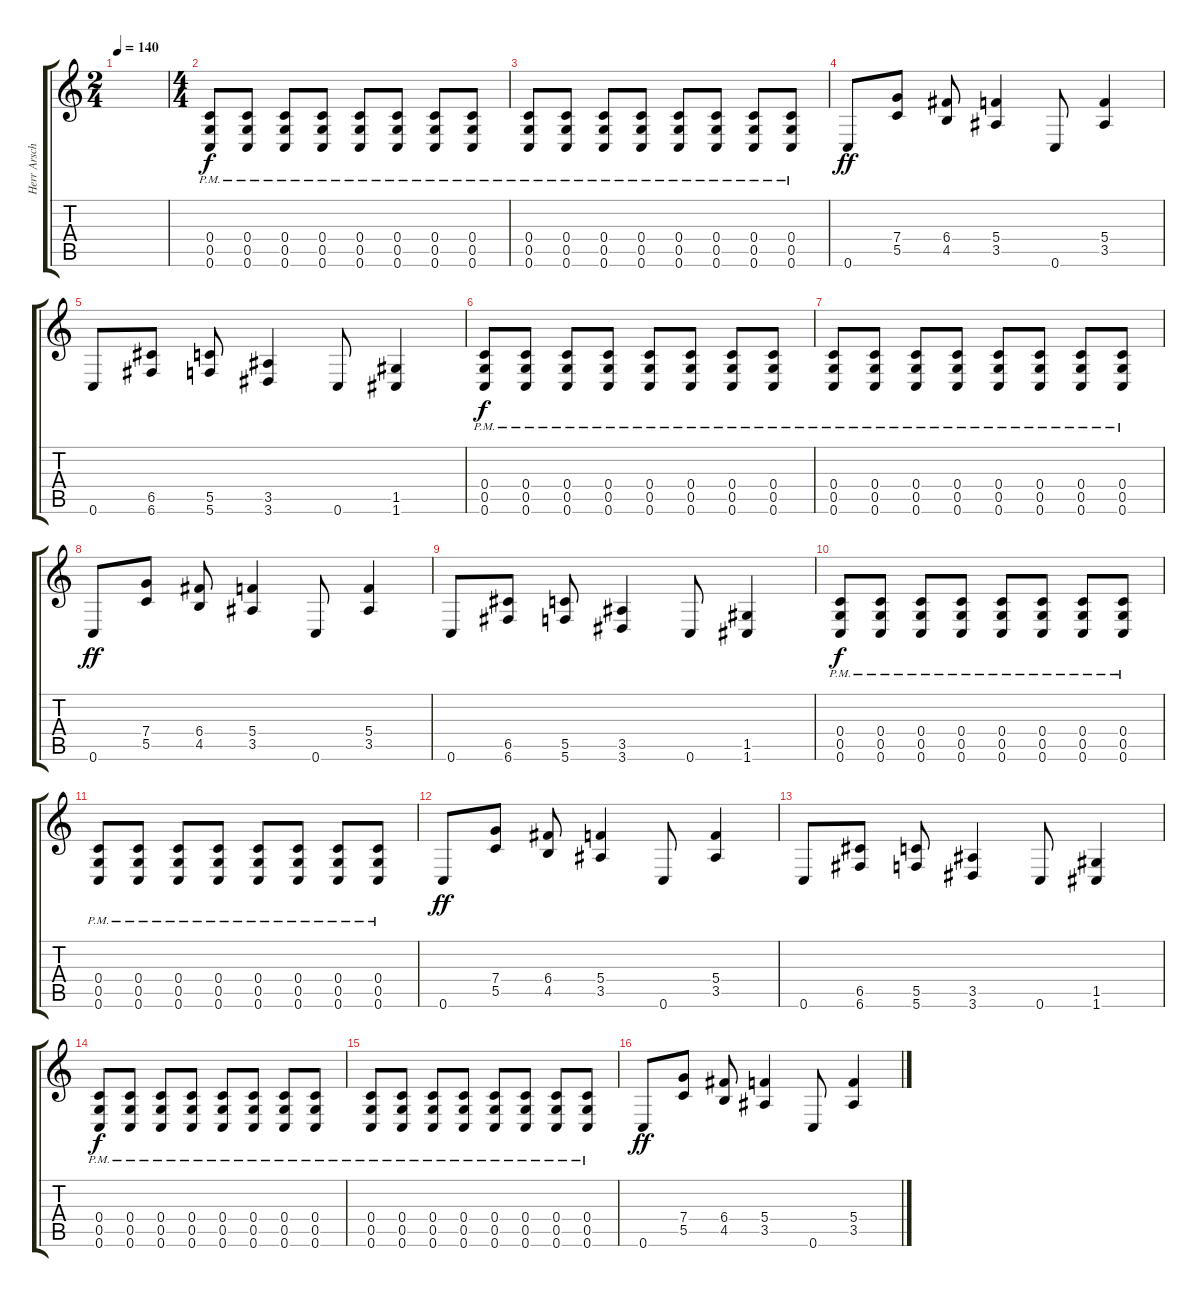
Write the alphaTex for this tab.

\track ("Herr Arschstein" "Herr Arsch") {instrument distortionguitar}
\staff {score tabs}
\tuning (D4 A3 F3 C3 G2 C2) {hide}
\ts (2 4)
\tempo 140
\clef g2
\ks c
|
\ts (4 4)
(0.4{pm} 0.5{pm} 0.6{pm}).8 (0.4{pm} 0.5{pm} 0.6{pm}).8 (0.4{pm} 0.5{pm} 0.6{pm}).8 (0.4{pm} 0.5{pm} 0.6{pm}).8 (0.4{pm} 0.5{pm} 0.6{pm}).8 (0.4{pm} 0.5{pm} 0.6{pm}).8 (0.4{pm} 0.5{pm} 0.6{pm}).8 (0.4{pm} 0.5{pm} 0.6{pm}).8 |
(0.4{pm} 0.5{pm} 0.6{pm}).8 (0.4{pm} 0.5{pm} 0.6{pm}).8 (0.4{pm} 0.5{pm} 0.6{pm}).8 (0.4{pm} 0.5{pm} 0.6{pm}).8 (0.4{pm} 0.5{pm} 0.6{pm}).8 (0.4{pm} 0.5{pm} 0.6{pm}).8 (0.4{pm} 0.5{pm} 0.6{pm}).8 (0.4{pm} 0.5{pm} 0.6{pm}).8 |
0.6.8{dy ff} (7.4 5.5).8 (6.4 4.5).8 (5.4 3.5).4 0.6.8 (5.4 3.5).4 |
0.6.8 (6.5 6.6).8 (5.5 5.6).8 (3.5 3.6).4 0.6.8 (1.5 1.6).4 |
(0.4{pm} 0.5{pm} 0.6{pm}).8{dy f} (0.4{pm} 0.5{pm} 0.6{pm}).8 (0.4{pm} 0.5{pm} 0.6{pm}).8 (0.4{pm} 0.5{pm} 0.6{pm}).8 (0.4{pm} 0.5{pm} 0.6{pm}).8 (0.4{pm} 0.5{pm} 0.6{pm}).8 (0.4{pm} 0.5{pm} 0.6{pm}).8 (0.4{pm} 0.5{pm} 0.6{pm}).8 |
(0.4{pm} 0.5{pm} 0.6{pm}).8 (0.4{pm} 0.5{pm} 0.6{pm}).8 (0.4{pm} 0.5{pm} 0.6{pm}).8 (0.4{pm} 0.5{pm} 0.6{pm}).8 (0.4{pm} 0.5{pm} 0.6{pm}).8 (0.4{pm} 0.5{pm} 0.6{pm}).8 (0.4{pm} 0.5{pm} 0.6{pm}).8 (0.4{pm} 0.5{pm} 0.6{pm}).8 |
0.6.8{dy ff} (7.4 5.5).8 (6.4 4.5).8 (5.4 3.5).4 0.6.8 (5.4 3.5).4 |
0.6.8 (6.5 6.6).8 (5.5 5.6).8 (3.5 3.6).4 0.6.8 (1.5 1.6).4 |
(0.4{pm} 0.5{pm} 0.6{pm}).8{dy f} (0.4{pm} 0.5{pm} 0.6{pm}).8 (0.4{pm} 0.5{pm} 0.6{pm}).8 (0.4{pm} 0.5{pm} 0.6{pm}).8 (0.4{pm} 0.5{pm} 0.6{pm}).8 (0.4{pm} 0.5{pm} 0.6{pm}).8 (0.4{pm} 0.5{pm} 0.6{pm}).8 (0.4{pm} 0.5{pm} 0.6{pm}).8 |
(0.4{pm} 0.5{pm} 0.6{pm}).8 (0.4{pm} 0.5{pm} 0.6{pm}).8 (0.4{pm} 0.5{pm} 0.6{pm}).8 (0.4{pm} 0.5{pm} 0.6{pm}).8 (0.4{pm} 0.5{pm} 0.6{pm}).8 (0.4{pm} 0.5{pm} 0.6{pm}).8 (0.4{pm} 0.5{pm} 0.6{pm}).8 (0.4{pm} 0.5{pm} 0.6{pm}).8 |
0.6.8{dy ff} (7.4 5.5).8 (6.4 4.5).8 (5.4 3.5).4 0.6.8 (5.4 3.5).4 |
0.6.8 (6.5 6.6).8 (5.5 5.6).8 (3.5 3.6).4 0.6.8 (1.5 1.6).4 |
(0.4{pm} 0.5{pm} 0.6{pm}).8{dy f} (0.4{pm} 0.5{pm} 0.6{pm}).8 (0.4{pm} 0.5{pm} 0.6{pm}).8 (0.4{pm} 0.5{pm} 0.6{pm}).8 (0.4{pm} 0.5{pm} 0.6{pm}).8 (0.4{pm} 0.5{pm} 0.6{pm}).8 (0.4{pm} 0.5{pm} 0.6{pm}).8 (0.4{pm} 0.5{pm} 0.6{pm}).8 |
(0.4{pm} 0.5{pm} 0.6{pm}).8 (0.4{pm} 0.5{pm} 0.6{pm}).8 (0.4{pm} 0.5{pm} 0.6{pm}).8 (0.4{pm} 0.5{pm} 0.6{pm}).8 (0.4{pm} 0.5{pm} 0.6{pm}).8 (0.4{pm} 0.5{pm} 0.6{pm}).8 (0.4{pm} 0.5{pm} 0.6{pm}).8 (0.4{pm} 0.5{pm} 0.6{pm}).8 |
0.6.8{dy ff} (7.4 5.5).8 (6.4 4.5).8 (5.4 3.5).4 0.6.8 (5.4 3.5).4
